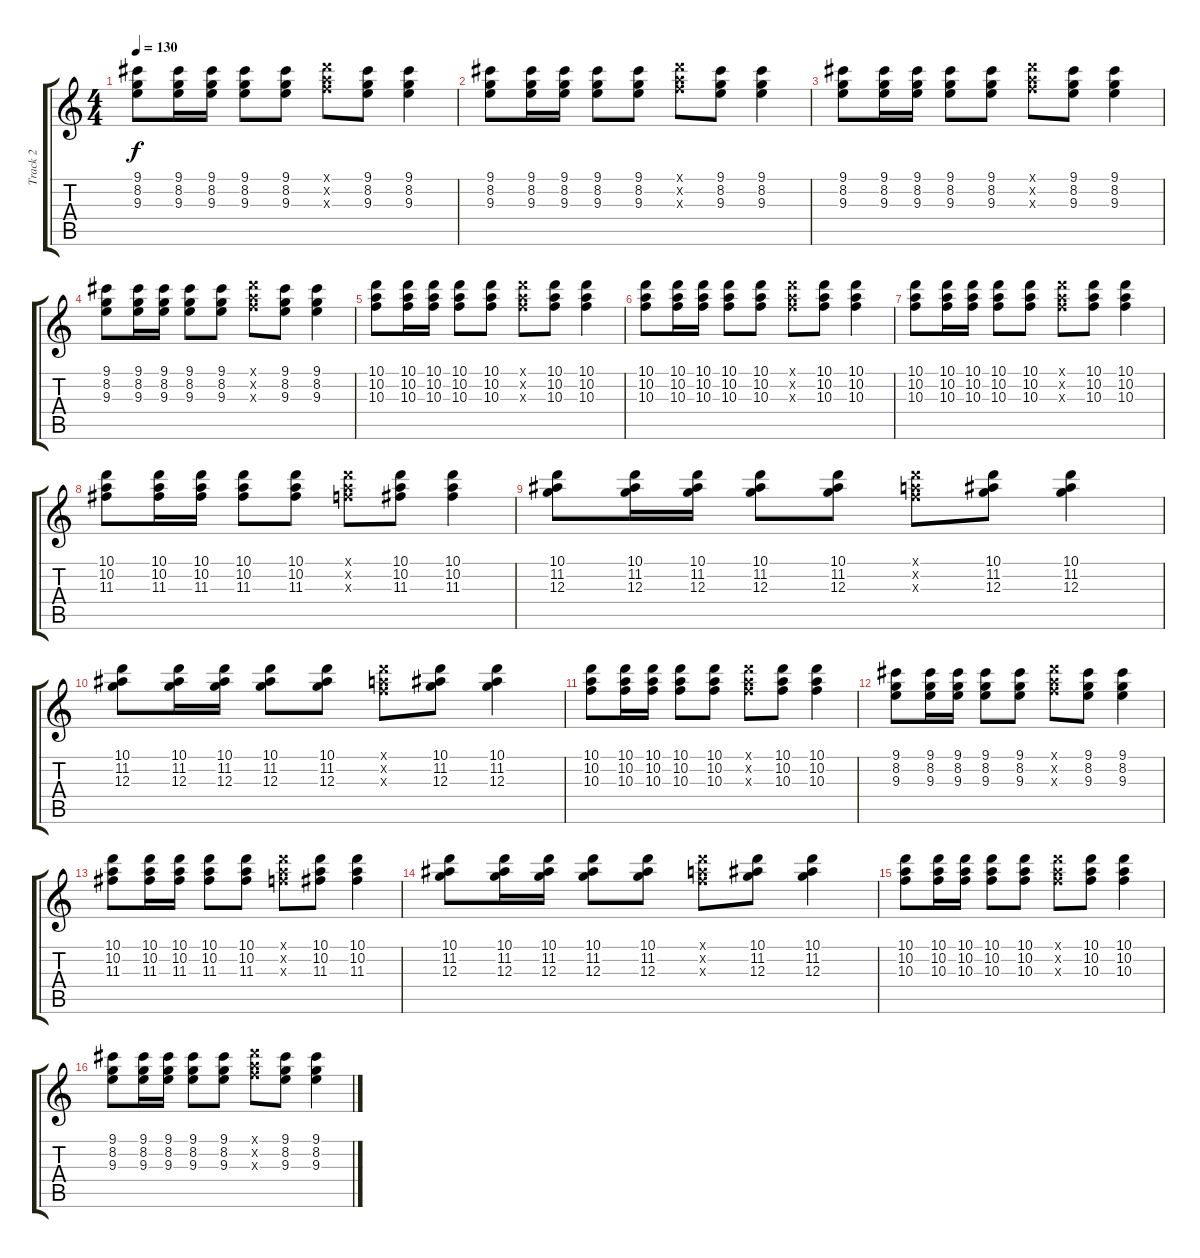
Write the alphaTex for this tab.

\track ("Track 2" "Track 2") {instrument acousticguitarsteel}
\staff {score tabs}
\tuning (E4 B3 G3 D3 A2 E2) {hide}
\ts (4 4)
\tempo 130
\clef g2
\ks c
(9.1 8.2 9.3).8{dy f} (9.1 8.2 9.3).16 (9.1 8.2 9.3).16 (9.1 8.2 9.3).8 (9.1 8.2 9.3).8 (10.1{x} 10.2{x} 10.3{x}).8 (9.1 8.2 9.3).8 (9.1 8.2 9.3).4 |
(9.1 8.2 9.3).8 (9.1 8.2 9.3).16 (9.1 8.2 9.3).16 (9.1 8.2 9.3).8 (9.1 8.2 9.3).8 (10.1{x} 10.2{x} 10.3{x}).8 (9.1 8.2 9.3).8 (9.1 8.2 9.3).4 |
(9.1 8.2 9.3).8 (9.1 8.2 9.3).16 (9.1 8.2 9.3).16 (9.1 8.2 9.3).8 (9.1 8.2 9.3).8 (10.1{x} 10.2{x} 10.3{x}).8 (9.1 8.2 9.3).8 (9.1 8.2 9.3).4 |
(9.1 8.2 9.3).8 (9.1 8.2 9.3).16 (9.1 8.2 9.3).16 (9.1 8.2 9.3).8 (9.1 8.2 9.3).8 (10.1{x} 10.2{x} 10.3{x}).8 (9.1 8.2 9.3).8 (9.1 8.2 9.3).4 |
(10.1 10.2 10.3).8 (10.1 10.2 10.3).16 (10.1 10.2 10.3).16 (10.1 10.2 10.3).8 (10.1 10.2 10.3).8 (10.1{x} 10.2{x} 10.3{x}).8 (10.1 10.2 10.3).8 (10.1 10.2 10.3).4 |
(10.1 10.2 10.3).8 (10.1 10.2 10.3).16 (10.1 10.2 10.3).16 (10.1 10.2 10.3).8 (10.1 10.2 10.3).8 (10.1{x} 10.2{x} 10.3{x}).8 (10.1 10.2 10.3).8 (10.1 10.2 10.3).4 |
(10.1 10.2 10.3).8 (10.1 10.2 10.3).16 (10.1 10.2 10.3).16 (10.1 10.2 10.3).8 (10.1 10.2 10.3).8 (10.1{x} 10.2{x} 10.3{x}).8 (10.1 10.2 10.3).8 (10.1 10.2 10.3).4 |
(10.1 10.2 11.3).8 (10.1 10.2 11.3).16 (10.1 10.2 11.3).16 (10.1 10.2 11.3).8 (10.1 10.2 11.3).8 (10.1{x} 10.2{x} 10.3{x}).8 (10.1 10.2 11.3).8 (10.1 10.2 11.3).4 |
(10.1 11.2 12.3).8 (10.1 11.2 12.3).16 (10.1 11.2 12.3).16 (10.1 11.2 12.3).8 (10.1 11.2 12.3).8 (10.1{x} 10.2{x} 10.3{x}).8 (10.1 11.2 12.3).8 (10.1 11.2 12.3).4 |
(10.1 11.2 12.3).8 (10.1 11.2 12.3).16 (10.1 11.2 12.3).16 (10.1 11.2 12.3).8 (10.1 11.2 12.3).8 (10.1{x} 10.2{x} 10.3{x}).8 (10.1 11.2 12.3).8 (10.1 11.2 12.3).4 |
(10.1 10.2 10.3).8 (10.1 10.2 10.3).16 (10.1 10.2 10.3).16 (10.1 10.2 10.3).8 (10.1 10.2 10.3).8 (10.1{x} 10.2{x} 10.3{x}).8 (10.1 10.2 10.3).8 (10.1 10.2 10.3).4 |
(9.1 8.2 9.3).8 (9.1 8.2 9.3).16 (9.1 8.2 9.3).16 (9.1 8.2 9.3).8 (9.1 8.2 9.3).8 (10.1{x} 10.2{x} 10.3{x}).8 (9.1 8.2 9.3).8 (9.1 8.2 9.3).4 |
(10.1 10.2 11.3).8 (10.1 10.2 11.3).16 (10.1 10.2 11.3).16 (10.1 10.2 11.3).8 (10.1 10.2 11.3).8 (10.1{x} 10.2{x} 10.3{x}).8 (10.1 10.2 11.3).8 (10.1 10.2 11.3).4 |
(10.1 11.2 12.3).8 (10.1 11.2 12.3).16 (10.1 11.2 12.3).16 (10.1 11.2 12.3).8 (10.1 11.2 12.3).8 (10.1{x} 10.2{x} 10.3{x}).8 (10.1 11.2 12.3).8 (10.1 11.2 12.3).4 |
(10.1 10.2 10.3).8 (10.1 10.2 10.3).16 (10.1 10.2 10.3).16 (10.1 10.2 10.3).8 (10.1 10.2 10.3).8 (10.1{x} 10.2{x} 10.3{x}).8 (10.1 10.2 10.3).8 (10.1 10.2 10.3).4 |
(9.1 8.2 9.3).8 (9.1 8.2 9.3).16 (9.1 8.2 9.3).16 (9.1 8.2 9.3).8 (9.1 8.2 9.3).8 (10.1{x} 10.2{x} 10.3{x}).8 (9.1 8.2 9.3).8 (9.1 8.2 9.3).4
